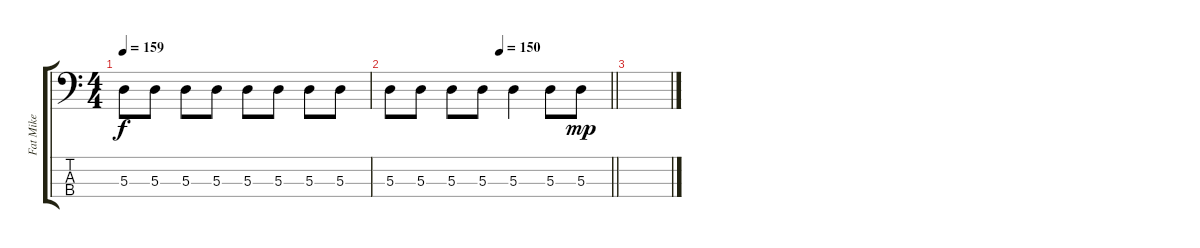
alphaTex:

\track ("Fat Mike" "Fat Mike") {instrument electricbasspick}
\staff {score tabs}
\tuning (G2 D2 A1 E1) {hide}
\ts (4 4)
\tempo 159
\clef f4
\ks c
5.3.8{dy f} 5.3.8 5.3.8 5.3.8 5.3.8 5.3.8 5.3.8 5.3.8 |
\tempo (150 0.49947916666666664)
\barLineRight lightlight
5.3.8 5.3.8 5.3.8 5.3.8 5.3.4 5.3.8 5.3.8{dy mp} |
\section ("" "")
